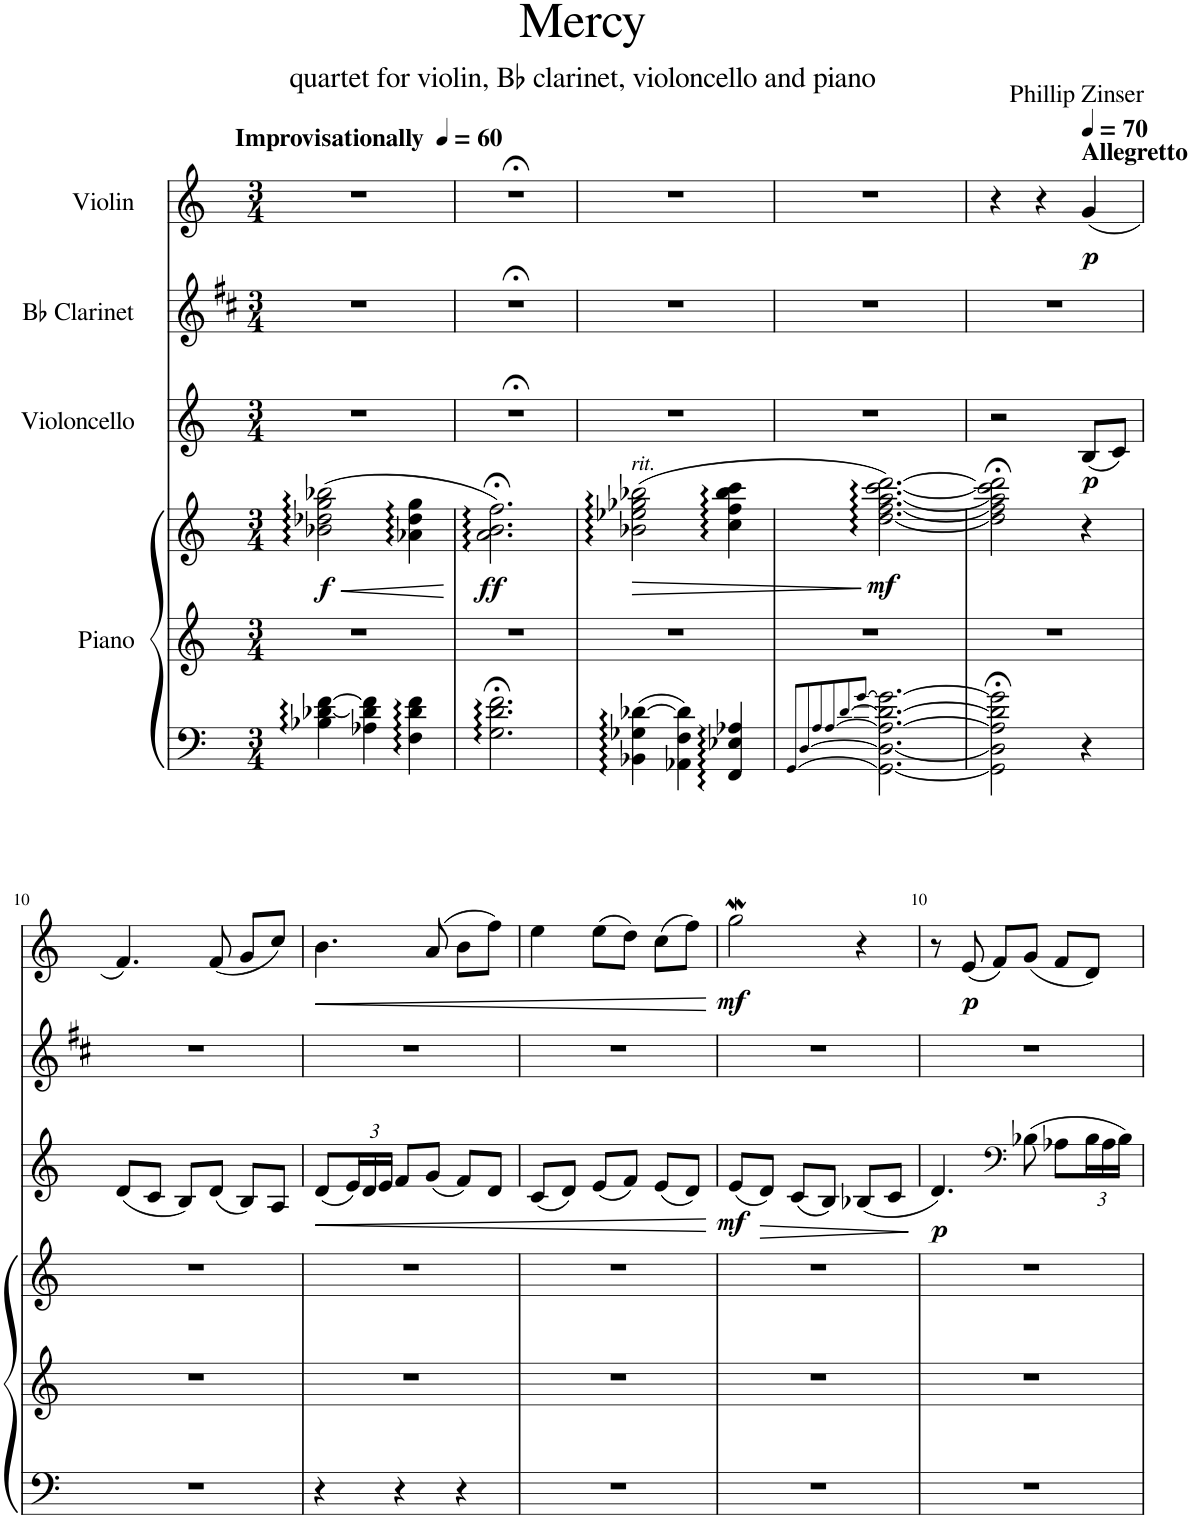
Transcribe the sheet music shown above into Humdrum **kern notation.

**kern	**kern	**kern	**dynam	**kern	**dynam	**kern	**kern	**dynam
*part4	*part4	*part4	*part4	*part3	*part3	*part2	*part1	*part1
*staff6	*staff5	*staff4	*staff4/5/6	*staff3	*staff3	*staff2	*staff1	*staff1
*I"Piano	*	*	*	*I"Violoncello	*	*I"Bb Clarinet	*I"Violin	*
*I'Pno	*	*	*	*I'Vc	*	*I'Cl	*I'Vln	*
*clefF4	*clefG2	*clefG2	*	*clefG2	*	*clefG2	*clefG2	*
*	*	*	*	*	*	*Trd1c2	*	*
*	*k[]	*	*	*k[]	*	*k[f#c#]	*k[]	*
*M3/4	*M3/4	*M3/4	*	*M3/4	*	*M3/4	*M3/4	*
*MM60	*MM60	*MM60	*	*MM60	*	*MM60	*MM60	*
=1	=1	=1	=1	=1	=1	=1	=1	=1
!	!	!	!	!	!	!	!LO:TX:a:B:t=Improvisationally	!
!	!	!	!LO:HP:b	!	!	!	!	!
!	!	!	!LO:DY:n=1:b	!	!	!	!	!
4B-X\:: [4d-X\:: [4f\::	2.r	(2b-X\ 2dd-X\ 2gg\ 2bb-X\	< f	2.r	.	2.r	2.r	.
4A-X\ 4d-\] 4f\]	.	.	.	.	.	.	.	.
4F\:: 4d-\:: 4f\::	.	4a-X\ 4dd-\ 4gg\	.	.	.	.	.	.
.	.	.	[	.	.	.	.	.
=2	=2	=2	=2	=2	=2	=2	=2	=2
!	!	!	!LO:DY:b	!	!	!	!	!
2.G\::;< 2.d\::;< 2.f\::;<	2.r	2.a\;< 2.b\;< 2.ff\;<)	ff	2.r;<	.	2.r;<	2.r;<	.
=3	=3	=3	=3	=3	=3	=3	=3	=3
!	!	!LO:TX:a:i:t=rit	!	!	!	!	!	!
!	!	!LO:TX:a:t=.	!	!	!	!	!	!
!	!	!	!LO:HP:b	!	!	!	!	!
4BB-X\:: 4G-X\:: [4d-X\::	2.r	(2b-X\ 2ee-X\ 2gg-X\ 2bb-X\	>	2.r	.	2.r	2.r	.
4AA-X\ 4F\ 4d-\]	.	.	.	.	.	.	.	.
4FF/:: 4E-X/:: 4A-X/::	.	4cc\ 4ff\ 4bb-\ 4ccc\	.	.	.	.	.	.
.	.	.	]	.	.	.	.	.
=8	=8	=8	=8	=8	=8	=8	=8	=8
[8qGG/L	.	.	.	.	.	.	.	.
[8qD/	.	.	.	.	.	.	.	.
8qA/	.	.	.	.	.	.	.	.
[8qA/	.	.	.	.	.	.	.	.
[8qd/	.	.	.	.	.	.	.	.
[8qg/J	.	.	.	.	.	.	.	.
!	!	!	!LO:DY:b	!	!	!	!	!
2.GG\_ 2.D\_ 2.A\_ 2.d\_ 2.g\_	2.r	[2.dd\ [2.ff\ [2.aa\ [2.ccc\ [2.ddd\)	mf	2.r	.	2.r	2.r	.
=9	=9	=9	=9	=9	=9	=9	=9	=9
2GG\];< 2D\];< 2A\];< 2d\];< 2g\];<	2.r	2dd\];< 2ff\];< 2aa\];< 2ccc\];< 2ddd\];<	.	2r	.	2.r	4r	.
.	.	.	.	.	.	.	4r	.
*	*	*	*	*	*	*	*MM70	*
!	!	!	!	!	!	!	!LO:TX:a:B:t=Allegretto	!
!	!	!	!	!	!LO:DY:b	!	!	!LO:DY:b
4r	.	4r	.	(8B/L	p	.	(4g/	p
.	.	.	.	8c/J)	.	.	.	.
!!LO:LB:g=z
=10	=10	=10	=10	=10	=10	=10	=10	=10
2.r	2.r	2.r	.	(8d/L	.	2.r	4.f/)	.
.	.	.	.	8c/J	.	.	.	.
.	.	.	.	8B/L)	.	.	.	.
.	.	.	.	(8d/J	.	.	(8f/	.
.	.	.	.	8B/L)	.	.	8g/L	.
.	.	.	.	8A/J	.	.	8cc/J)	.
=7	=7	=7	=7	=7	=7	=7	=7	=7
!	!	!	!	!	!LO:HP:b	!	!	!LO:HP:b
4r	2.r	2.r	.	(8d/L	<	2.r	4.b\	<
*	*	*	*	*Xbrackettup	*	*	*	*
.	.	.	.	24e/L)	.	.	.	.
.	.	.	.	24d/	.	.	.	.
.	.	.	.	24e/JJ	.	.	.	.
4r	.	.	.	8f/L	.	.	.	.
.	.	.	.	(8g/J	.	.	(8a/	.
4r	.	.	.	8f/L)	.	.	8b\L	.
.	.	.	.	8d/J	.	.	8ff\J)	.
=8	=8	=8	=8	=8	=8	=8	=8	=8
2.r	2.r	2.r	.	(8c/L	.	2.r	4ee\	.
.	.	.	.	8d/J)	.	.	.	.
.	.	.	.	(8e/L	.	.	(8ee\L	.
.	.	.	.	8f/J)	.	.	8dd\J)	.
.	.	.	.	(8e/L	.	.	(8cc\L	.
.	.	.	.	8d/J)	.	.	8ff\J)	.
.	.	.	.	.	[	.	.	[
=9	=9	=9	=9	=9	=9	=9	=9	=9
!	!	!	!	!	!LO:DY:b	!	!	!LO:DY:b
2.r	2.r	2.r	.	(8e/L	mf	2.r	2ggW\	mf
!	!	!	!	!	!LO:HP:b	!	!	!
.	.	.	.	8d/J)	>	.	.	.
.	.	.	.	(8c/L	.	.	.	.
.	.	.	.	8B/J)	.	.	.	.
.	.	.	.	(8B-X/L	.	.	4r	.
.	.	.	.	8c/J	.	.	.	.
.	.	.	.	.	]	.	.	.
=10	=10	=10	=10	=10	=10	=10	=10	=10
!	!	!	!	!	!LO:DY:b	!	!	!
2.r	2.r	2.r	.	4.d/)	p	2.r	8r	.
!	!	!	!	!	!	!	!	!LO:DY:b
.	.	.	.	.	.	.	(8e/	p
.	.	.	.	.	.	.	8f/L)	.
*	*	*	*	*clefF4	*	*	*	*
.	.	.	.	(8B-X\	.	.	(8g/J	.
.	.	.	.	8A-X\L	.	.	8f/L	.
.	.	.	.	24B-\L	.	.	8d/J)	.
.	.	.	.	24A-\	.	.	.	.
.	.	.	.	24B-\JJ)	.	.	.	.
=	=	=	=	=	=	=	=	=
*-	*-	*-	*-	*-	*-	*-	*-	*-
